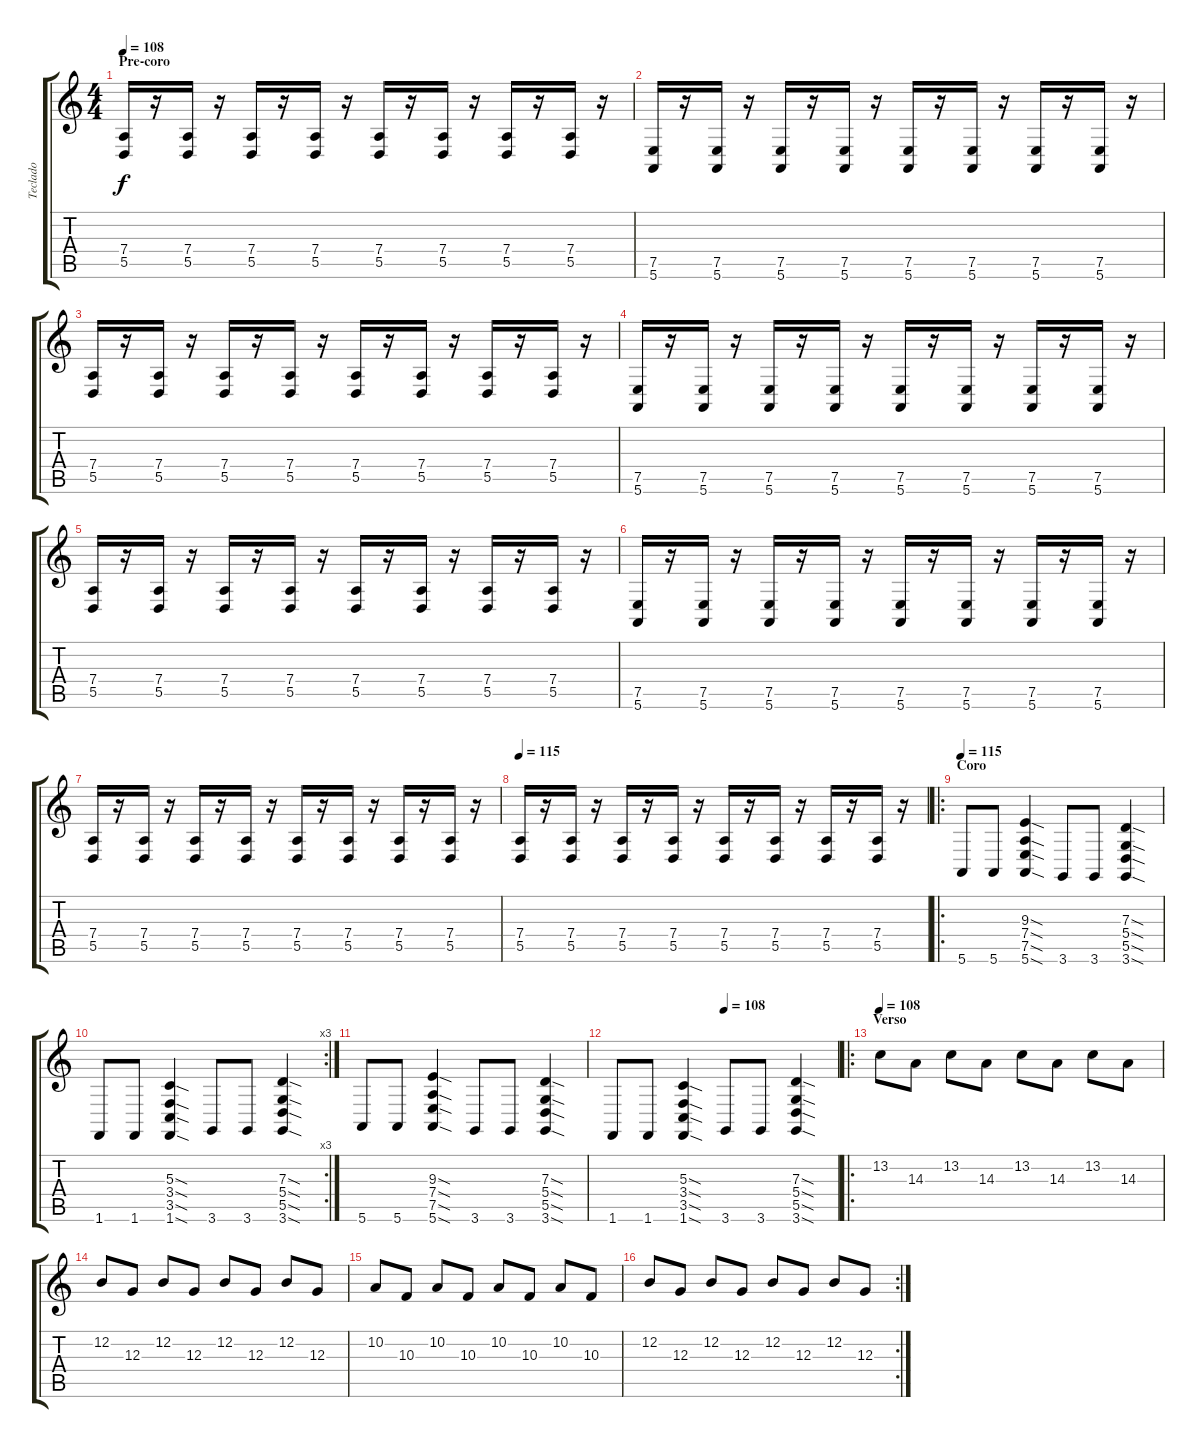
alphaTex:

\track ("Teclado" "Teclado") {instrument electricpiano1}
\staff {score tabs}
\tuning (E4 B3 G3 D3 A2 E2) {hide}
\ts (4 4)
\section ("" "Pre-coro")
\tempo 108
\clef g2
\ks c
(7.4 5.5).16{dy f instrument acousticgrandpiano} r.16 (7.4 5.5).16 r.16 (7.4 5.5).16 r.16 (7.4 5.5).16 r.16 (7.4 5.5).16 r.16 (7.4 5.5).16 r.16 (7.4 5.5).16 r.16 (7.4 5.5).16 r.16 |
(7.5 5.6).16 r.16 (7.5 5.6).16 r.16 (7.5 5.6).16 r.16 (7.5 5.6).16 r.16 (7.5 5.6).16 r.16 (7.5 5.6).16 r.16 (7.5 5.6).16 r.16 (7.5 5.6).16 r.16 |
(7.4 5.5).16 r.16 (7.4 5.5).16 r.16 (7.4 5.5).16 r.16 (7.4 5.5).16 r.16 (7.4 5.5).16 r.16 (7.4 5.5).16 r.16 (7.4 5.5).16 r.16 (7.4 5.5).16 r.16 |
(7.5 5.6).16 r.16 (7.5 5.6).16 r.16 (7.5 5.6).16 r.16 (7.5 5.6).16 r.16 (7.5 5.6).16 r.16 (7.5 5.6).16 r.16 (7.5 5.6).16 r.16 (7.5 5.6).16 r.16 |
(7.4 5.5).16 r.16 (7.4 5.5).16 r.16 (7.4 5.5).16 r.16 (7.4 5.5).16 r.16 (7.4 5.5).16 r.16 (7.4 5.5).16 r.16 (7.4 5.5).16 r.16 (7.4 5.5).16 r.16 |
(7.5 5.6).16 r.16 (7.5 5.6).16 r.16 (7.5 5.6).16 r.16 (7.5 5.6).16 r.16 (7.5 5.6).16 r.16 (7.5 5.6).16 r.16 (7.5 5.6).16 r.16 (7.5 5.6).16 r.16 |
(7.4 5.5).16 r.16 (7.4 5.5).16 r.16 (7.4 5.5).16 r.16 (7.4 5.5).16 r.16 (7.4 5.5).16 r.16 (7.4 5.5).16 r.16 (7.4 5.5).16 r.16 (7.4 5.5).16 r.16 |
\tempo 115
(7.4 5.5).16 r.16 (7.4 5.5).16 r.16 (7.4 5.5).16 r.16 (7.4 5.5).16 r.16 (7.4 5.5).16 r.16 (7.4 5.5).16 r.16 (7.4 5.5).16 r.16 (7.4 5.5).16 r.16 |
\ro
\section ("" "Coro")
\tempo 115
5.6.8{volume 11 instrument acousticgrandpiano} 5.6.8 (9.3{sod} 7.4{sod} 7.5{sod} 5.6{sod}).4 3.6.8 3.6.8 (7.3{sod} 5.4{sod} 5.5{sod} 3.6{sod}).4 |
\rc 3
1.6.8 1.6.8 (5.3{sod} 3.4{sod} 3.5{sod} 1.6{sod}).4 3.6.8 3.6.8 (7.3{sod} 5.4{sod} 5.5{sod} 3.6{sod}).4 |
5.6.8{volume 11 instrument acousticgrandpiano} 5.6.8 (9.3{sod} 7.4{sod} 7.5{sod} 5.6{sod}).4 3.6.8 3.6.8 (7.3{sod} 5.4{sod} 5.5{sod} 3.6{sod}).4 |
\tempo (108 0.5)
1.6.8 1.6.8 (5.3{sod} 3.4{sod} 3.5{sod} 1.6{sod}).4 3.6.8 3.6.8 (7.3{sod} 5.4{sod} 5.5{sod} 3.6{sod}).4 |
\ro
\section ("" "Verso")
\tempo 108
13.2.8{volume 16 instrument electricpiano1} 14.3.8 13.2.8 14.3.8 13.2.8 14.3.8 13.2.8 14.3.8 |
12.2.8 12.3.8 12.2.8 12.3.8 12.2.8 12.3.8 12.2.8 12.3.8 |
10.2.8 10.3.8 10.2.8 10.3.8 10.2.8 10.3.8 10.2.8 10.3.8 |
\rc 2
12.2.8 12.3.8 12.2.8 12.3.8 12.2.8 12.3.8 12.2.8 12.3.8
